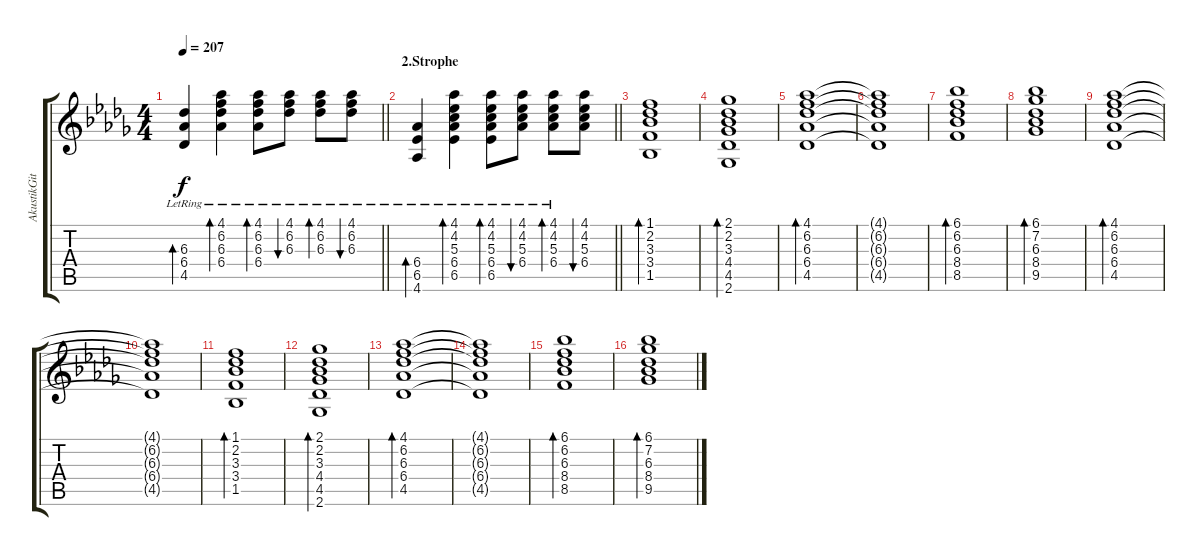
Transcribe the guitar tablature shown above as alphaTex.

\track ("AkustikGitarre" "AkustikGit") {instrument acousticguitarsteel}
\staff {score tabs}
\tuning (E4 B3 G3 D3 A2 E2) {hide}
\ts (4 4)
\tempo 207
\clef g2
\barLineRight lightlight
\ks bbminor
(6.3{lr} 6.4{lr} 4.5{lr}).4{bd 60 dy f} (4.1{lr} 6.2{lr} 6.3{lr} 6.4{lr}).4{bd 60} (4.1{lr} 6.2{lr} 6.3{lr} 6.4{lr}).8{bd 60} (4.1{lr} 6.2{lr} 6.3{lr}).8{bu 60} (4.1{lr} 6.2{lr} 6.3{lr}).8{bd 60} (4.1{lr} 6.2{lr} 6.3{lr}).8{bu 60} |
\section ("" "2.Strophe")
\barLineRight lightlight
(6.4{lr} 6.5{lr} 4.6{lr}).4{bd 60} (4.1{lr} 4.2{lr} 5.3{lr} 6.4{lr} 6.5{lr}).4{bd 60} (4.1{lr} 4.2{lr} 5.3{lr} 6.4{lr} 6.5).8{bd 60} (4.1{lr} 4.2{lr} 5.3{lr} 6.4{lr}).8{bu 60} (4.1{lr} 4.2{lr} 5.3{lr} 6.4{lr}).8{bd 60} (4.1 4.2 5.3 6.4).8{bu 60} |
(1.1 2.2 3.3 3.4 1.5).1{bd 240} |
(2.1 2.2 3.3 4.4 4.5 2.6).1{bd 240} |
(4.1 6.2 6.3 6.4 4.5).1{bd 240} |
(4.1{t} 6.2{t} 6.3{t} 6.4{t} 4.5{t}).1 |
(6.1 6.2 6.3 8.4 8.5).1{bd 240} |
(6.1 7.2 6.3 8.4 9.5).1{bd 240} |
(4.1 6.2 6.3 6.4 4.5).1{bd 240} |
(4.1{t} 6.2{t} 6.3{t} 6.4{t} 4.5{t}).1 |
(1.1 2.2 3.3 3.4 1.5).1{bd 240} |
(2.1 2.2 3.3 4.4 4.5 2.6).1{bd 240} |
(4.1 6.2 6.3 6.4 4.5).1{bd 240} |
(4.1{t} 6.2{t} 6.3{t} 6.4{t} 4.5{t}).1 |
(6.1 6.2 6.3 8.4 8.5).1{bd 240} |
(6.1 7.2 6.3 8.4 9.5).1{bd 240}
